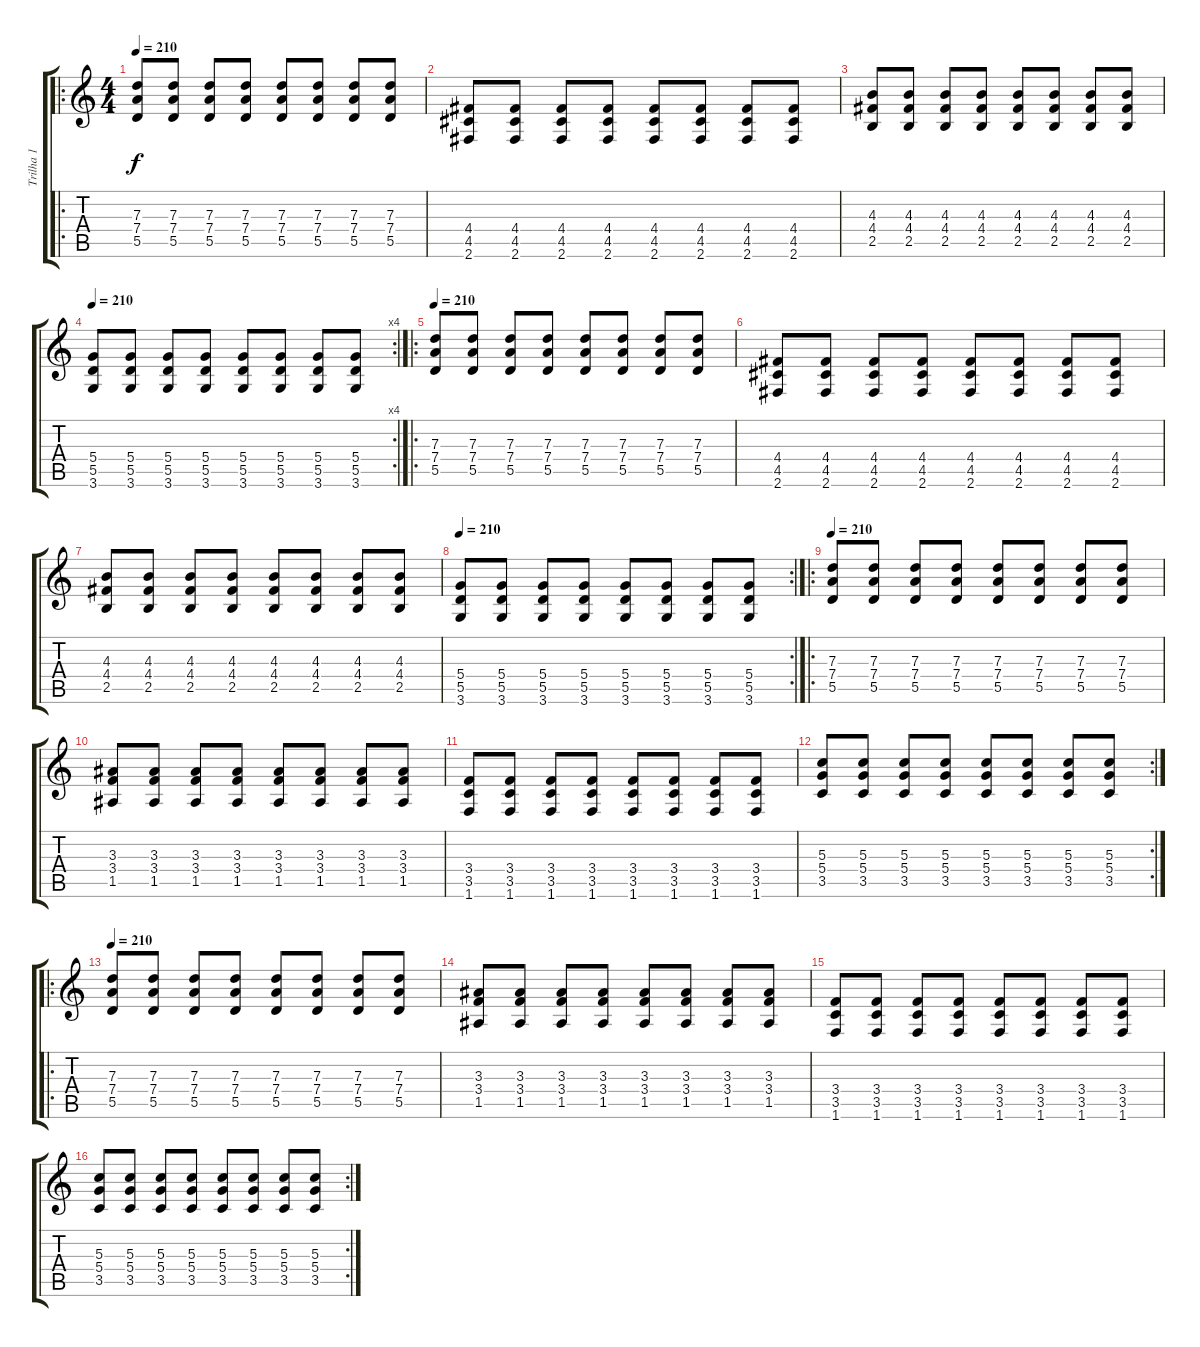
\track ("Trilha 1" "Trilha 1") {instrument distortionguitar}
\staff {score tabs}
\tuning (E4 B3 G3 D3 A2 E2) {hide}
\ro
\ts (4 4)
\tempo 210
\clef g2
\ks c
(7.3 7.4 5.5).8{dy f} (7.3 7.4 5.5).8 (7.3 7.4 5.5).8 (7.3 7.4 5.5).8 (7.3 7.4 5.5).8 (7.3 7.4 5.5).8 (7.3 7.4 5.5).8 (7.3 7.4 5.5).8 |
(4.4 4.5 2.6).8 (4.4 4.5 2.6).8 (4.4 4.5 2.6).8 (4.4 4.5 2.6).8 (4.4 4.5 2.6).8 (4.4 4.5 2.6).8 (4.4 4.5 2.6).8 (4.4 4.5 2.6).8 |
(4.3 4.4 2.5).8 (4.3 4.4 2.5).8 (4.3 4.4 2.5).8 (4.3 4.4 2.5).8 (4.3 4.4 2.5).8 (4.3 4.4 2.5).8 (4.3 4.4 2.5).8 (4.3 4.4 2.5).8 |
\rc 4
\tempo 210
(5.4 5.5 3.6).8 (5.4 5.5 3.6).8 (5.4 5.5 3.6).8 (5.4 5.5 3.6).8 (5.4 5.5 3.6).8 (5.4 5.5 3.6).8 (5.4 5.5 3.6).8 (5.4 5.5 3.6).8 |
\ro
\tempo 210
(7.3 7.4 5.5).8 (7.3 7.4 5.5).8 (7.3 7.4 5.5).8 (7.3 7.4 5.5).8 (7.3 7.4 5.5).8 (7.3 7.4 5.5).8 (7.3 7.4 5.5).8 (7.3 7.4 5.5).8 |
(4.4 4.5 2.6).8 (4.4 4.5 2.6).8 (4.4 4.5 2.6).8 (4.4 4.5 2.6).8 (4.4 4.5 2.6).8 (4.4 4.5 2.6).8 (4.4 4.5 2.6).8 (4.4 4.5 2.6).8 |
(4.3 4.4 2.5).8 (4.3 4.4 2.5).8 (4.3 4.4 2.5).8 (4.3 4.4 2.5).8 (4.3 4.4 2.5).8 (4.3 4.4 2.5).8 (4.3 4.4 2.5).8 (4.3 4.4 2.5).8 |
\rc 2
\tempo 210
(5.4 5.5 3.6).8 (5.4 5.5 3.6).8 (5.4 5.5 3.6).8 (5.4 5.5 3.6).8 (5.4 5.5 3.6).8 (5.4 5.5 3.6).8 (5.4 5.5 3.6).8 (5.4 5.5 3.6).8 |
\ro
\tempo 210
(7.3 7.4 5.5).8 (7.3 7.4 5.5).8 (7.3 7.4 5.5).8 (7.3 7.4 5.5).8 (7.3 7.4 5.5).8 (7.3 7.4 5.5).8 (7.3 7.4 5.5).8 (7.3 7.4 5.5).8 |
(3.3 3.4 1.5).8 (3.3 3.4 1.5).8 (3.3 3.4 1.5).8 (3.3 3.4 1.5).8 (3.3 3.4 1.5).8 (3.3 3.4 1.5).8 (3.3 3.4 1.5).8 (3.3 3.4 1.5).8 |
(3.4 3.5 1.6).8 (3.4 3.5 1.6).8 (3.4 3.5 1.6).8 (3.4 3.5 1.6).8 (3.4 3.5 1.6).8 (3.4 3.5 1.6).8 (3.4 3.5 1.6).8 (3.4 3.5 1.6).8 |
\rc 2
(5.3 5.4 3.5).8 (5.3 5.4 3.5).8 (5.3 5.4 3.5).8 (5.3 5.4 3.5).8 (5.3 5.4 3.5).8 (5.3 5.4 3.5).8 (5.3 5.4 3.5).8 (5.3 5.4 3.5).8 |
\ro
\tempo 210
(7.3 7.4 5.5).8 (7.3 7.4 5.5).8 (7.3 7.4 5.5).8 (7.3 7.4 5.5).8 (7.3 7.4 5.5).8 (7.3 7.4 5.5).8 (7.3 7.4 5.5).8 (7.3 7.4 5.5).8 |
(3.3 3.4 1.5).8 (3.3 3.4 1.5).8 (3.3 3.4 1.5).8 (3.3 3.4 1.5).8 (3.3 3.4 1.5).8 (3.3 3.4 1.5).8 (3.3 3.4 1.5).8 (3.3 3.4 1.5).8 |
(3.4 3.5 1.6).8 (3.4 3.5 1.6).8 (3.4 3.5 1.6).8 (3.4 3.5 1.6).8 (3.4 3.5 1.6).8 (3.4 3.5 1.6).8 (3.4 3.5 1.6).8 (3.4 3.5 1.6).8 |
\rc 2
(5.3 5.4 3.5).8 (5.3 5.4 3.5).8 (5.3 5.4 3.5).8 (5.3 5.4 3.5).8 (5.3 5.4 3.5).8 (5.3 5.4 3.5).8 (5.3 5.4 3.5).8 (5.3 5.4 3.5).8
